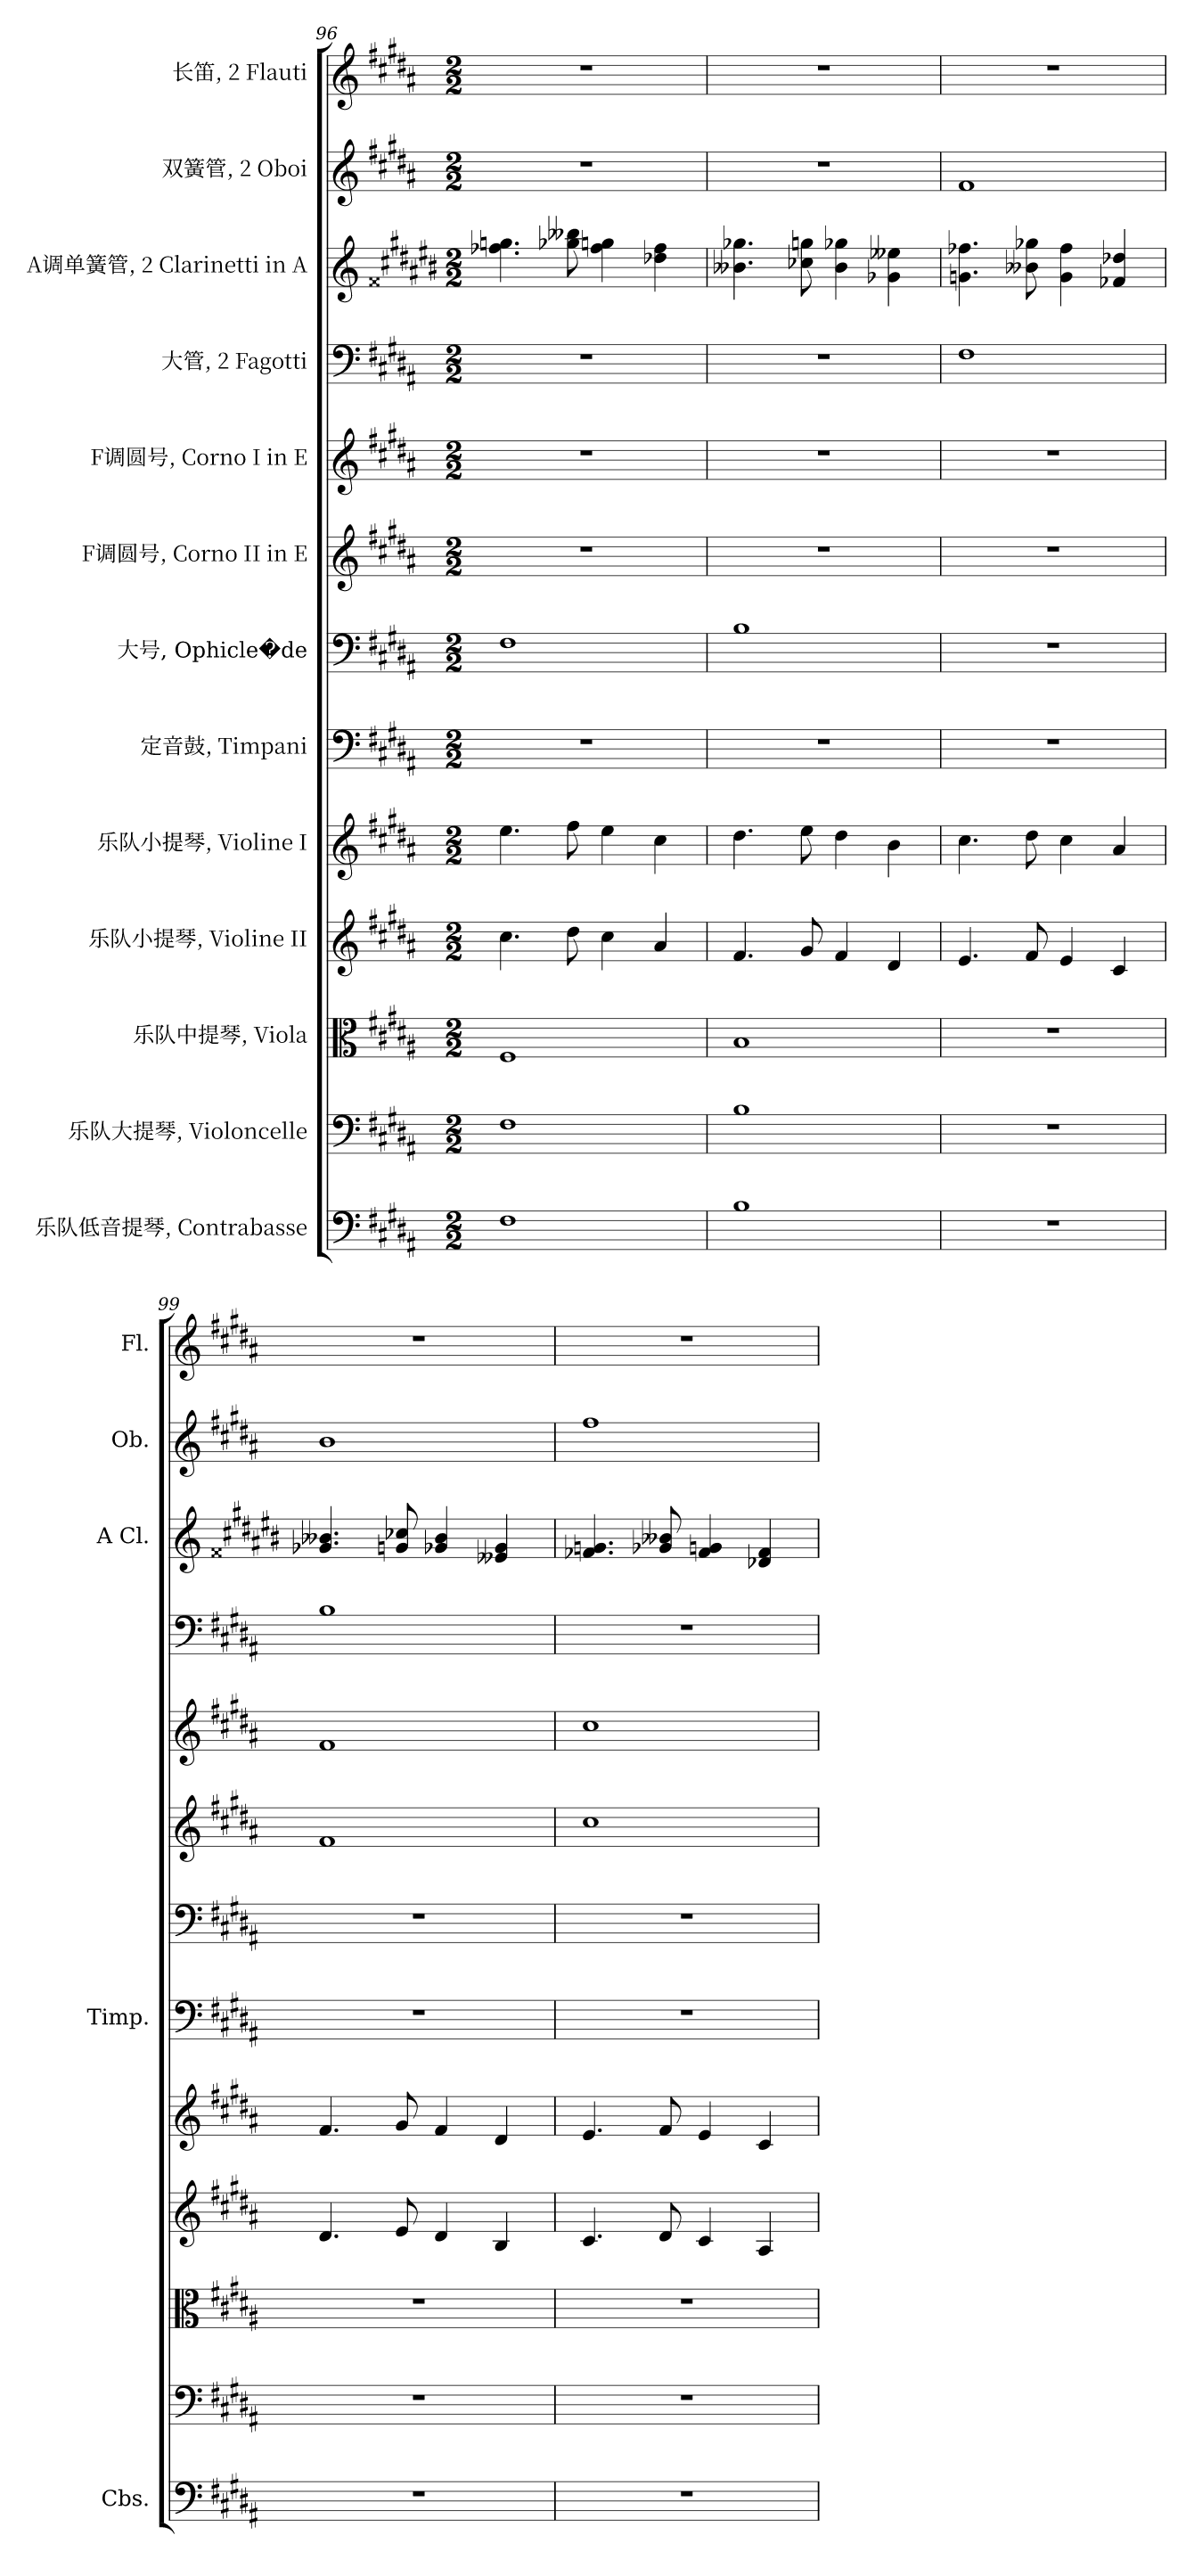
**kern	**kern	**kern	**kern	**kern	**kern	**kern	**kern	**kern	**kern	**kern	**kern	**kern
*part13	*part12	*part11	*part10	*part9	*part8	*part7	*part6	*part5	*part4	*part3	*part2	*part1
*staff13	*staff12	*staff11	*staff10	*staff9	*staff8	*staff7	*staff6	*staff5	*staff4	*staff3	*staff2	*staff1
*I"乐队低音提琴, Contrabasse	*I"乐队大提琴, Violoncelle	*I"乐队中提琴, Viola	*I"乐队小提琴, Violine II	*I"乐队小提琴, Violine I	*I"定音鼓, Timpani	*I"大号, Ophicle�de	*I"F调圆号, Corno II in E	*I"F调圆号, Corno I in E	*I"大管, 2 Fagotti	*I"A调单簧管, 2 Clarinetti in A	*I"双簧管, 2 Oboi	*I"长笛, 2 Flauti
*I'Cbs.	*	*	*	*	*I'Timp.	*	*	*	*	*I'A Cl.	*I'Ob.	*I'Fl.
*clefF4	*clefF4	*clefC3	*clefG2	*clefG2	*clefF4	*clefF4	*clefG2	*clefG2	*clefF4	*clefG2	*clefG2	*clefG2
*ITrd7c12	*	*	*	*	*	*	*ITrd4c7	*ITrd4c7	*	*ITrd2c3	*	*
*k[f#c#g#d#a#]	*k[f#c#g#d#a#]	*k[f#c#g#d#a#]	*k[f#c#g#d#a#]	*k[f#c#g#d#a#]	*k[f#c#g#d#a#]	*k[f#c#g#d#a#]	*k[f#c#g#d#]	*k[f#c#g#d#]	*k[f#c#g#d#a#]	*k[f##c#g#d#a#e#b#]	*k[f#c#g#d#a#]	*k[f#c#g#d#a#]
*M2/2	*M2/2	*M2/2	*M2/2	*M2/2	*M2/2	*M2/2	*M2/2	*M2/2	*M2/2	*M2/2	*M2/2	*M2/2
*MM250	*MM250	*MM250	*MM250	*MM250	*MM250	*MM250	*MM250	*MM250	*MM250	*MM250	*MM250	*MM250
=96	=96	=96	=96	=96	=96	=96	=96	=96	=96	=96	=96	=96
1FF#	1F#	1F#	4.cc#\	4.ee\	1r	1F#	1r	1r	1r	4.dd-X\ 4.een\	1r	1r
.	.	.	8dd#\	8ff#\	.	.	.	.	.	8ee-X\ 8gg-X\	.	.
.	.	.	4cc#\	4ee\	.	.	.	.	.	4dd-\ 4een\	.	.
.	.	.	4a#/	4cc#\	.	.	.	.	.	4b-X\ 4dd-\	.	.
=97	=97	=97	=97	=97	=97	=97	=97	=97	=97	=97	=97	=97
*	*	*	*	*	*	*	*	*	*	*	*	*MM250
1BB	1B	1B	4.f#/	4.dd#\	1r	1B	1r	1r	1r	4.g-X\ 4.ee-X\	1r	1r
.	.	.	8g#/	8ee\	.	.	.	.	.	8a-X\ 8een\	.	.
.	.	.	4f#/	4dd#\	.	.	.	.	.	4g-\ 4ee-X\	.	.
.	.	.	4d#/	4b\	.	.	.	.	.	4e-X\ 4cc-X\	.	.
=98	=98	=98	=98	=98	=98	=98	=98	=98	=98	=98	=98	=98
*	*	*	*	*	*	*	*	*	*	*	*	*MM250
1r	1r	1r	4.e/	4.cc#\	1r	1r	1r	1r	1F#	4.en\ 4.dd-X\	1f#	1r
.	.	.	8f#/	8dd#\	.	.	.	.	.	8g-X\ 8ee-X\	.	.
.	.	.	4e/	4cc#\	.	.	.	.	.	4e\ 4dd-\	.	.
.	.	.	4c#/	4a#/	.	.	.	.	.	4d-X/ 4b-X/	.	.
!!LO:PB:g=z
=99	=99	=99	=99	=99	=99	=99	=99	=99	=99	=99	=99	=99
*	*	*	*	*	*	*	*	*	*	*	*	*MM250
1r	1r	1r	4.d#/	4.f#/	1r	1r	1B	1B	1B	4.e-X/ 4.g-X/	1b	1r
.	.	.	8e/	8g#/	.	.	.	.	.	8en/ 8a-X/	.	.
.	.	.	4d#/	4f#/	.	.	.	.	.	4e-X/ 4g-/	.	.
.	.	.	4B/	4d#/	.	.	.	.	.	4c-X/ 4e-/	.	.
=100	=100	=100	=100	=100	=100	=100	=100	=100	=100	=100	=100	=100
*	*	*	*	*	*	*	*	*	*	*	*	*MM250
1r	1r	1r	4.c#/	4.e/	1r	1r	1f#	1f#	1r	4.d-X/ 4.en/	1ff#	1r
.	.	.	8d#/	8f#/	.	.	.	.	.	8e-X/ 8g-X/	.	.
.	.	.	4c#/	4e/	.	.	.	.	.	4d-/ 4en/	.	.
.	.	.	4A#/	4c#/	.	.	.	.	.	4B-X/ 4d-/	.	.
=	=	=	=	=	=	=	=	=	=	=	=	=
*-	*-	*-	*-	*-	*-	*-	*-	*-	*-	*-	*-	*-
